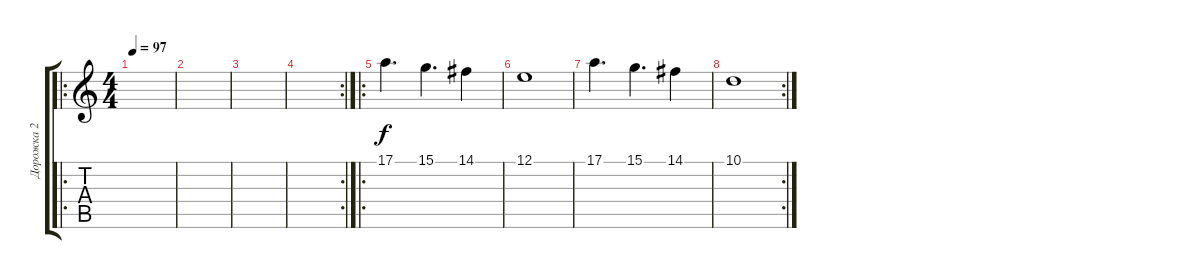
\track ("Дорожка 2" "Дорожка 2") {instrument panflute}
\staff {score tabs}
\tuning (E4 B3 G3 D3 A2 E2) {hide}
\ro
\ts (4 4)
\tempo 97
\clef g2
\ks c
|
|
|
\rc 2
|
\ro
17.1.4{d} 15.1.4{d} 14.1.4 |
12.1.1 |
17.1.4{d} 15.1.4{d} 14.1.4 |
\rc 2
10.1.1
